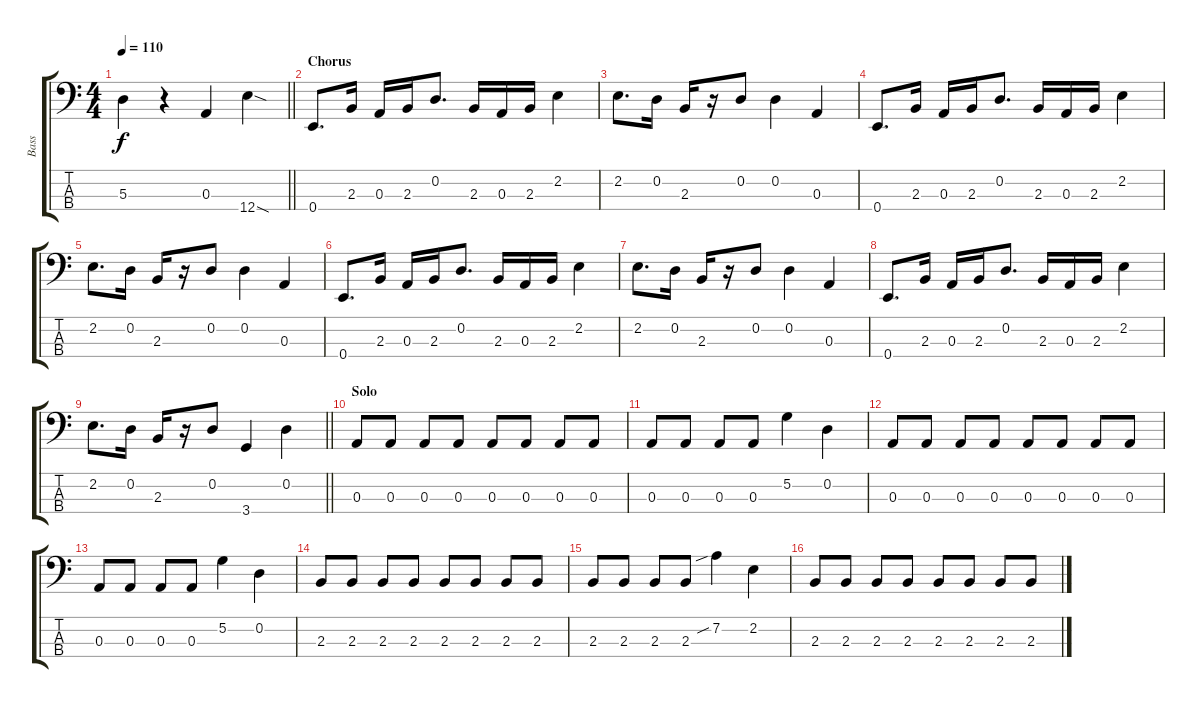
\track ("Bass" "Bass") {instrument electricbasspick}
\staff {score tabs}
\tuning (G2 D2 A1 E1) {hide}
\ts (4 4)
\tempo 110
\clef f4
\barLineRight lightlight
\ks c
5.3.4{dy f} r.4 0.3.4 12.4{sod}.4 |
\section ("" "Chorus")
0.4.8{d} 2.3.16 0.3.16 2.3.16 0.2.8{d} 2.3.16 0.3.16 2.3.16 2.2.4 |
2.2.8{d} 0.2.16 2.3.16 r.16 0.2.8 0.2.4 0.3.4 |
0.4.8{d} 2.3.16 0.3.16 2.3.16 0.2.8{d} 2.3.16 0.3.16 2.3.16 2.2.4 |
2.2.8{d} 0.2.16 2.3.16 r.16 0.2.8 0.2.4 0.3.4 |
0.4.8{d} 2.3.16 0.3.16 2.3.16 0.2.8{d} 2.3.16 0.3.16 2.3.16 2.2.4 |
2.2.8{d} 0.2.16 2.3.16 r.16 0.2.8 0.2.4 0.3.4 |
0.4.8{d} 2.3.16 0.3.16 2.3.16 0.2.8{d} 2.3.16 0.3.16 2.3.16 2.2.4 |
\barLineRight lightlight
2.2.8{d} 0.2.16 2.3.16 r.16 0.2.8 3.4.4 0.2.4 |
\section ("" "Solo")
0.3.8 0.3.8 0.3.8 0.3.8 0.3.8 0.3.8 0.3.8 0.3.8 |
0.3.8 0.3.8 0.3.8 0.3.8 5.2.4 0.2.4 |
0.3.8 0.3.8 0.3.8 0.3.8 0.3.8 0.3.8 0.3.8 0.3.8 |
0.3.8 0.3.8 0.3.8 0.3.8 5.2.4 0.2.4 |
2.3.8 2.3.8 2.3.8 2.3.8 2.3.8 2.3.8 2.3.8 2.3.8 |
2.3.8 2.3.8 2.3.8 2.3.8 7.2{sib}.4 2.2.4 |
2.3.8 2.3.8 2.3.8 2.3.8 2.3.8 2.3.8 2.3.8 2.3.8
